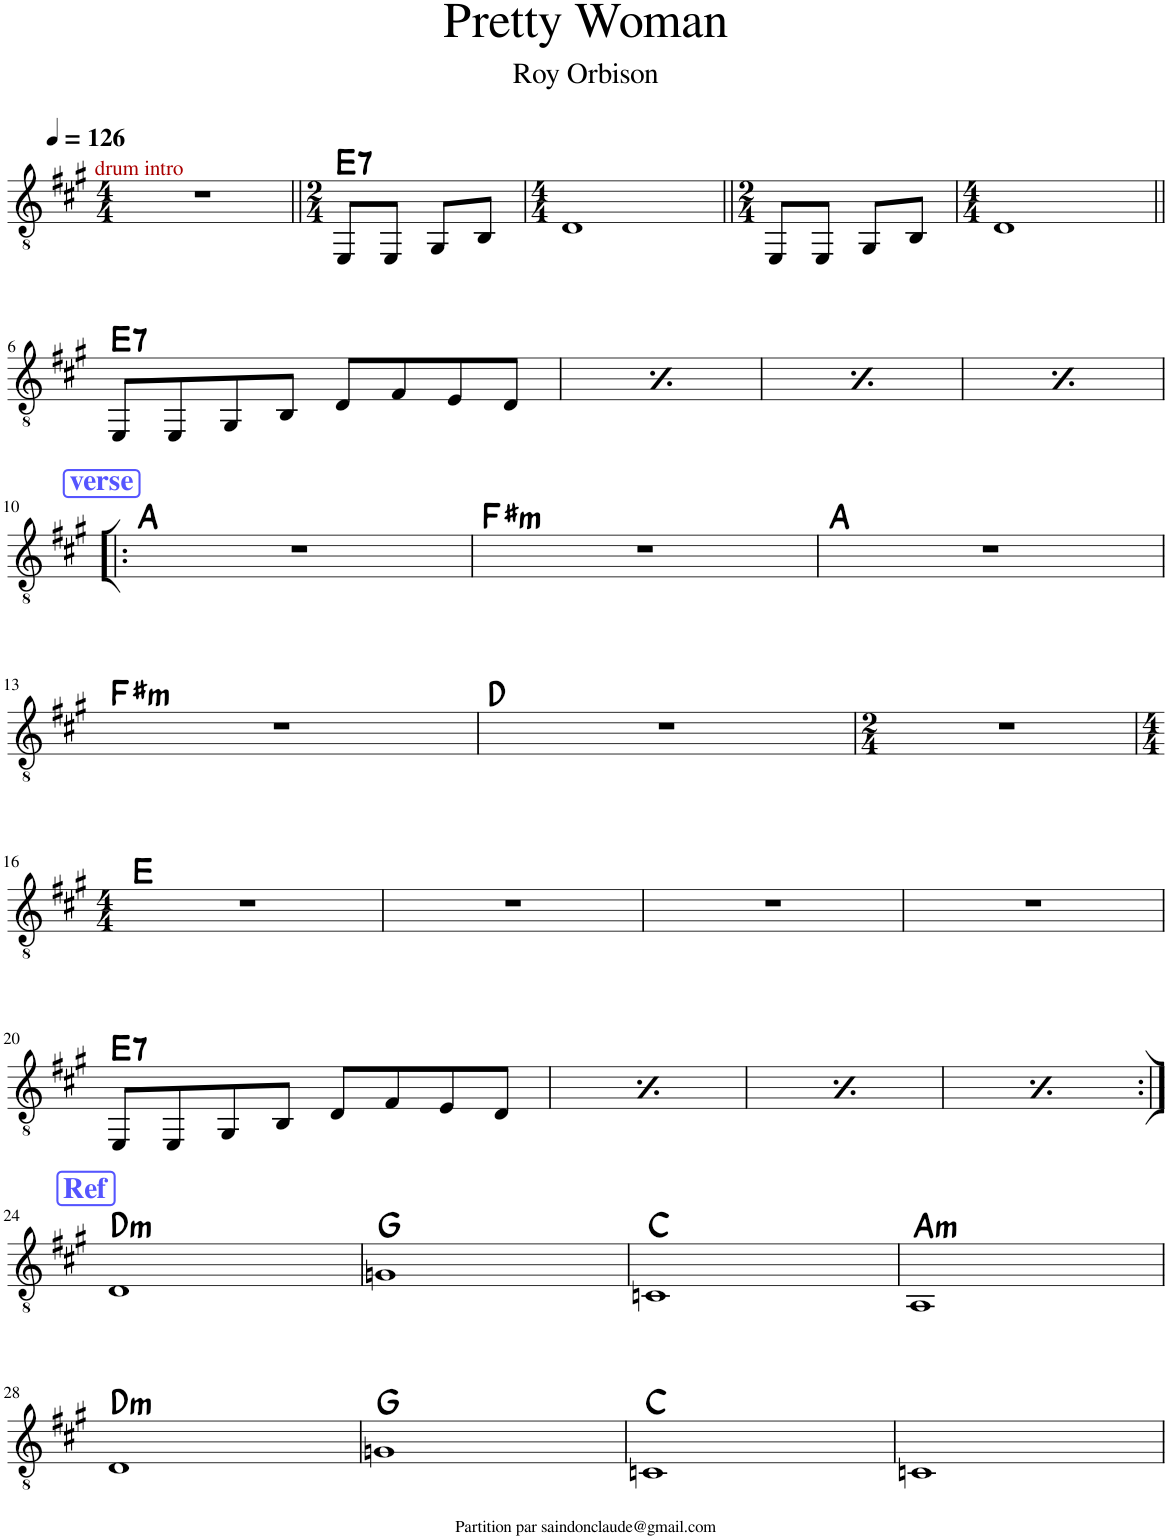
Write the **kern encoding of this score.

**kern	**harte
*part1	*part1
*staff1	*
*I"Classical Guitar	*
*I'Guit.	*
*clefGv2	*
*k[f#c#g#]	*
*M4/4	*
*MM126	*
=1	=1
!LO:TX:a:color=#AA0000:t=drum intro	!
1r	.
=2||	=2||
*M2/4	*
!	!LO:H:kt=7
8EE/L	E:7
8EE/J	.
8GG#/L	.
8BB/J	.
=3	=3
*M4/4	*
1D	.
=4||	=4||
*M2/4	*
8EE/L	.
8EE/J	.
8GG#/L	.
8BB/J	.
=5	=5
*M4/4	*
1D	.
!!LO:LB:g=z
=6||	=6||
!	!LO:H:kt=7
8EE/L	E:7
8EE/	.
8GG#/	.
8BB/J	.
8D/L	.
8F#/	.
8E/	.
8D/J	.
=7	=7
!	!LO:H:kt=7
8EE/L	E:7
8EE/	.
8GG#/	.
8BB/J	.
8D/L	.
8F#/	.
8E/	.
8D/J	.
=8	=8
!	!LO:H:kt=7
8EE/L	E:7
8EE/	.
8GG#/	.
8BB/J	.
8D/L	.
8F#/	.
8E/	.
8D/J	.
=9	=9
!	!LO:H:kt=7
8EE/L	E:7
8EE/	.
8GG#/	.
8BB/J	.
8D/L	.
8F#/	.
8E/	.
8D/J	.
!!LO:LB:g=z
!!LO:REH:place=s1:a:B:rj:color=#5555FF:fs=14:t=verse
=10!|:	=10!|:
1r	A:maj
=11	=11
!	!LO:H:kt=m
1r	F#:min
=12	=12
1r	A:maj
!!LO:LB:g=z
=13	=13
!	!LO:H:kt=m
1r	F#:min
=14	=14
1r	D:maj
=15	=15
*M2/4	*
2r	.
!!LO:LB:g=z
=16	=16
*M4/4	*
1r	E:maj
=17	=17
1r	.
=18	=18
1r	.
=19	=19
1r	.
!!LO:LB:g=z
=20	=20
!	!LO:H:kt=7
8EE/L	E:7
8EE/	.
8GG#/	.
8BB/J	.
8D/L	.
8F#/	.
8E/	.
8D/J	.
=21	=21
!	!LO:H:kt=7
8EE/L	E:7
8EE/	.
8GG#/	.
8BB/J	.
8D/L	.
8F#/	.
8E/	.
8D/J	.
=22	=22
!	!LO:H:kt=7
8EE/L	E:7
8EE/	.
8GG#/	.
8BB/J	.
8D/L	.
8F#/	.
8E/	.
8D/J	.
=23	=23
!	!LO:H:kt=7
8EE/L	E:7
8EE/	.
8GG#/	.
8BB/J	.
8D/L	.
8F#/	.
8E/	.
8D/J	.
!!LO:LB:g=z
!!LO:REH:place=s1:a:B:rj:color=#5555FF:fs=14:t=Ref
=24:|!	=24:|!
!	!LO:H:kt=m
1D	D:min
=25	=25
1Gn	G:maj
=26	=26
1Cn	C:maj
=27	=27
!	!LO:H:kt=m
1AA	A:min
!!LO:LB:g=z
=28	=28
!	!LO:H:kt=m
1D	D:min
=29	=29
1Gn	G:maj
=30	=30
1Cn	C:maj
=31	=31
1Cn	.
=	=
*-	*-
